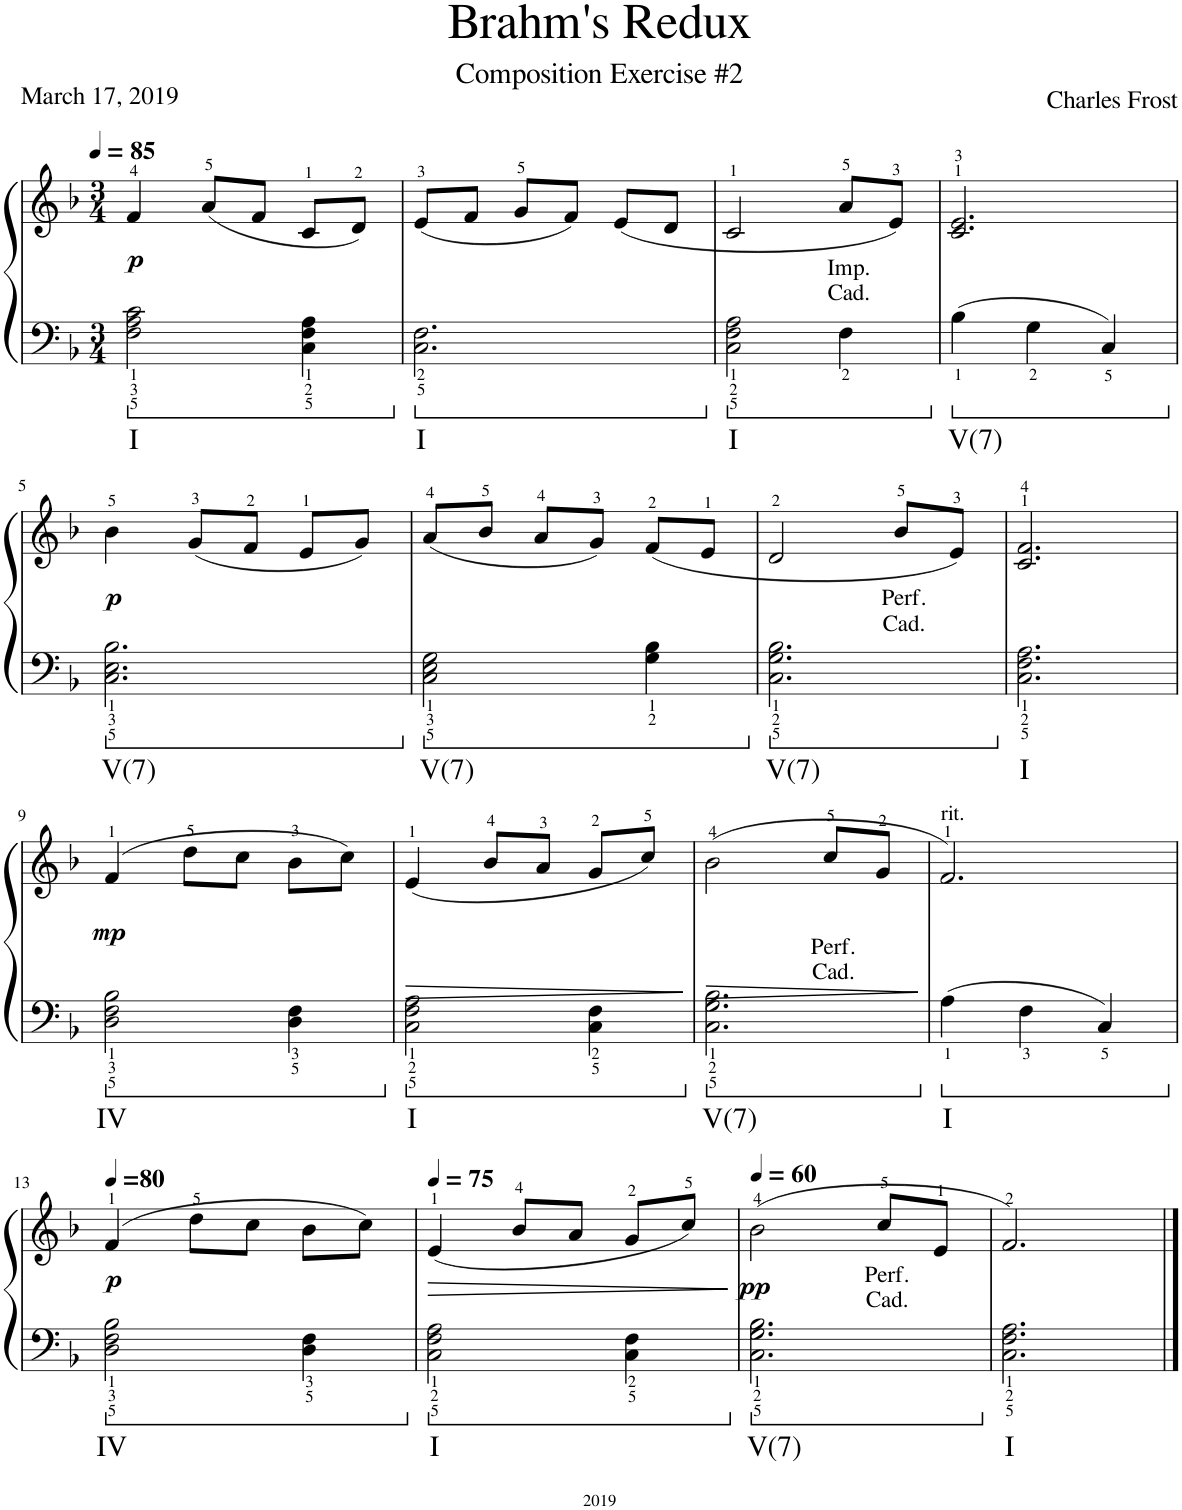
**kern	**text	**kern	**text	**text	**dynam
*part1	*part1	*part1	*part1	*part1	*part1
*staff2	*staff2	*staff1	*staff1	*staff1	*staff1/2
*I"Piano	*	*	*	*	*
*I'Pno.	*	*	*	*	*
*clefF4	*	*clefG2	*	*	*
*k[b-]	*	*k[b-]	*	*	*
*M3/4	*	*M3/4	*	*	*
*MM85	*	*MM85	*	*	*
=1	=1	=1	=1	=1	=1
!	!LO:LY:b	!	!	!	!LO:DY:b
2F\ 2A\ 2c\	I	4f/	.	.	p
.	.	(8a/L	.	.	.
.	.	8f/J	.	.	.
4C\ 4F\ 4A\	.	8c/L	.	.	.
.	.	8d/J)	.	.	.
=2	=2	=2	=2	=2	=2
!	!LO:LY:b	!	!	!	!
2.C\ 2.F\	I	(8e/L	.	.	.
.	.	8f/J	.	.	.
.	.	8g/L	.	.	.
.	.	8f/J)	.	.	.
.	.	(8e/L	.	.	.
.	.	8d/J	.	.	.
=3	=3	=3	=3	=3	=3
!	!LO:LY:b	!	!	!	!
2C\ 2F\ 2A\	I	2c/	.	.	.
!	!	!	!LO:LY:b	!LO:LY:b	!
4F\	.	8a/L	Imp.	Cad.	.
.	.	8e/J)	.	.	.
=4	=4	=4	=4	=4	=4
!	!LO:LY:b	!	!	!	!
4B-\	V(7)	2.c/ 2.e/	.	.	.
4G\	.	.	.	.	.
4C/	.	.	.	.	.
!!LO:LB:g=z
=5	=5	=5	=5	=5	=5
!	!LO:LY:b	!	!	!	!LO:DY:b
2.C\ 2.E\ 2.B-\	V(7)	4b-\	.	.	p
.	.	(8g/L	.	.	.
.	.	8f/J	.	.	.
.	.	8e/L	.	.	.
.	.	8g/J)	.	.	.
=6	=6	=6	=6	=6	=6
!	!LO:LY:b	!	!	!	!
2C\ 2E\ 2G\	V(7)	(8a/L	.	.	.
.	.	8b-/J	.	.	.
.	.	8a/L	.	.	.
.	.	8g/J)	.	.	.
4G\ 4B-\	.	(8f/L	.	.	.
.	.	8e/J	.	.	.
=7	=7	=7	=7	=7	=7
!	!LO:LY:b	!	!	!	!
2.C\ 2.G\ 2.B-\	V(7)	2d/	.	.	.
!	!	!	!LO:LY:b	!LO:LY:b	!
.	.	8b-/L	Perf.	Cad.	.
.	.	8e/J)	.	.	.
=8	=8	=8	=8	=8	=8
!	!LO:LY:b	!	!	!	!
2.C\ 2.F\ 2.A\	I	2.c/ 2.f/	.	.	.
!!LO:LB:g=z
=9	=9	=9	=9	=9	=9
!	!LO:LY:b	!	!	!	!LO:DY:b
2D\ 2F\ 2B-\	IV	(4f/	.	.	mp
.	.	8dd\L	.	.	.
.	.	8cc\J	.	.	.
4D\ 4F\	.	8b-\L	.	.	.
.	.	8cc\J)	.	.	.
=10	=10	=10	=10	=10	=10
!	!LO:LY:b	!	!	!	!LO:HP:b
2C\ 2F\ 2A\	I	(4e/	.	.	>
.	.	8b-/L	.	.	.
.	.	8a/J	.	.	.
4C\ 4F\	.	8g/L	.	.	.
.	.	8cc/J)	.	.	.
.	.	.	.	.	]
=11	=11	=11	=11	=11	=11
!	!LO:LY:b	!	!	!	!LO:HP:b
2.C\ 2.G\ 2.B-\	V(7)	(2b-\	.	.	>
!	!	!	!LO:LY:b	!LO:LY:b	!
.	.	8cc/L	Perf.	Cad.	.
.	.	8g/J	.	.	.
.	.	.	.	.	]
=12	=12	=12	=12	=12	=12
!	!	!LO:TX:a:t=rit.	!	!	!
!	!LO:LY:b	!	!	!	!
4A\	I	2.f/)	.	.	.
4F\	.	.	.	.	.
4C/	.	.	.	.	.
!!LO:LB:g=z
=13	=13	=13	=13	=13	=13
*	*	*MM80	*	*	*
!	!LO:LY:b	!	!	!	!LO:DY:b
2D\ 2F\ 2B-\	IV	(4f/	.	.	p
.	.	8dd\L	.	.	.
.	.	8cc\J	.	.	.
4D\ 4F\	.	8b-\L	.	.	.
.	.	8cc\J)	.	.	.
=14	=14	=14	=14	=14	=14
*	*	*MM75	*	*	*
!	!LO:LY:b	!	!	!	!LO:HP:b
2C\ 2F\ 2A\	I	(4e/	.	.	>
.	.	8b-/L	.	.	.
.	.	8a/J	.	.	.
4C\ 4F\	.	8g/L	.	.	.
.	.	8cc/J)	.	.	.
.	.	.	.	.	]
=15	=15	=15	=15	=15	=15
*	*	*MM60	*	*	*
!	!LO:LY:b	!	!	!	!LO:DY:b
2.C\ 2.G\ 2.B-\	V(7)	(2b-\	.	.	pp
!	!	!	!LO:LY:b	!LO:LY:b	!
.	.	8cc/L	Perf.	Cad.	.
.	.	8e/J	.	.	.
=16	=16	=16	=16	=16	=16
!	!LO:LY:b	!	!	!	!
2.C\ 2.F\ 2.A\	I	2.f/)	.	.	.
==	==	==	==	==	==
*-	*-	*-	*-	*-	*-
